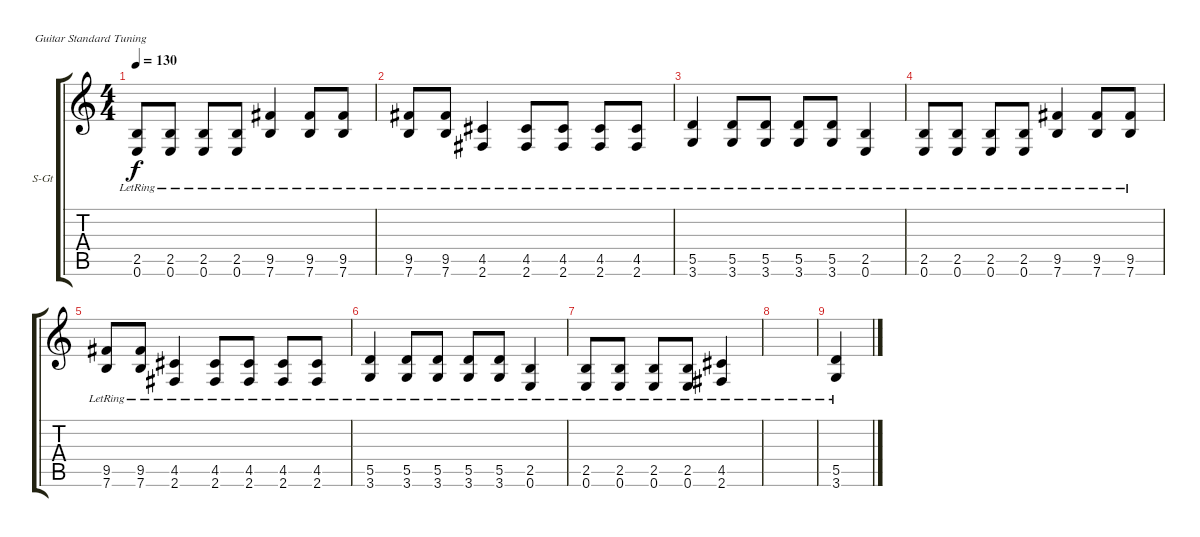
\bracketExtendMode groupsimilarinstruments
\firstSystemTrackNameOrientation horizontal
\otherSystemsTrackNameOrientation horizontal
\track ("Steel Guitar" "S-Gt") {instrument acousticguitarsteel}
\staff {score tabs}
\tuning (E4 B3 G3 D3 A2 E2)
\ts (4 4)
\tempo 130
\clef g2
\scale
0.333333
\ks c
(2.5{lr} 0.6{lr}).8{dy f} (0.6{lr} 2.5{lr}).8 (2.5{lr} 0.6{lr}).8 (0.6{lr} 2.5{lr}).8 (7.6{lr} 9.5{lr}).4 (7.6{lr} 9.5{lr}).8 (7.6{lr} 9.5{lr}).8 |
\scale
0.333333 (7.6{lr} 9.5{lr}).8 (7.6{lr} 9.5{lr}).8 (2.6{lr} 4.5{lr}).4 (4.5{lr} 2.6{lr}).8 (4.5{lr} 2.6{lr}).8 (4.5{lr} 2.6{lr}).8 (2.6{lr} 4.5{lr}).8 |
\scale
0.333333 (3.6{lr} 5.5{lr}).4 (3.6{lr} 5.5{lr}).8 (3.6{lr} 5.5{lr}).8 (3.6{lr} 5.5{lr}).8 (5.5{lr} 3.6{lr}).8 (0.6{lr} 2.5{lr}).4 |
\scale
0.333333 (2.5{lr} 0.6{lr}).8 (0.6{lr} 2.5{lr}).8 (2.5{lr} 0.6{lr}).8 (0.6{lr} 2.5{lr}).8 (7.6{lr} 9.5{lr}).4 (7.6{lr} 9.5{lr}).8 (7.6{lr} 9.5{lr}).8 |
\scale
0.333333 (7.6{lr} 9.5{lr}).8 (7.6{lr} 9.5{lr}).8 (2.6{lr} 4.5{lr}).4 (4.5{lr} 2.6{lr}).8 (4.5{lr} 2.6{lr}).8 (4.5{lr} 2.6{lr}).8 (2.6{lr} 4.5{lr}).8 |
\scale
0.333333 (3.6{lr} 5.5{lr}).4 (3.6{lr} 5.5{lr}).8 (3.6{lr} 5.5{lr}).8 (3.6{lr} 5.5{lr}).8 (5.5{lr} 3.6{lr}).8 (0.6{lr} 2.5{lr}).4 |
\scale
0.333333 (2.5{lr} 0.6{lr}).8 (0.6{lr} 2.5{lr}).8 (2.5{lr} 0.6{lr}).8 (0.6{lr} 2.5{lr}).8 (2.6{lr} 4.5{lr}).4 |
\scale
0.333333 |
\scale
0.333333 (3.6{lr} 5.5{lr}).4 |
\scale
0.333333 |
\scale
0.333333 |
\scale
0.333333 |
\scale
0.333333 |
\scale
0.333333 |
\scale
0.333333 |
\scale
0.333333
